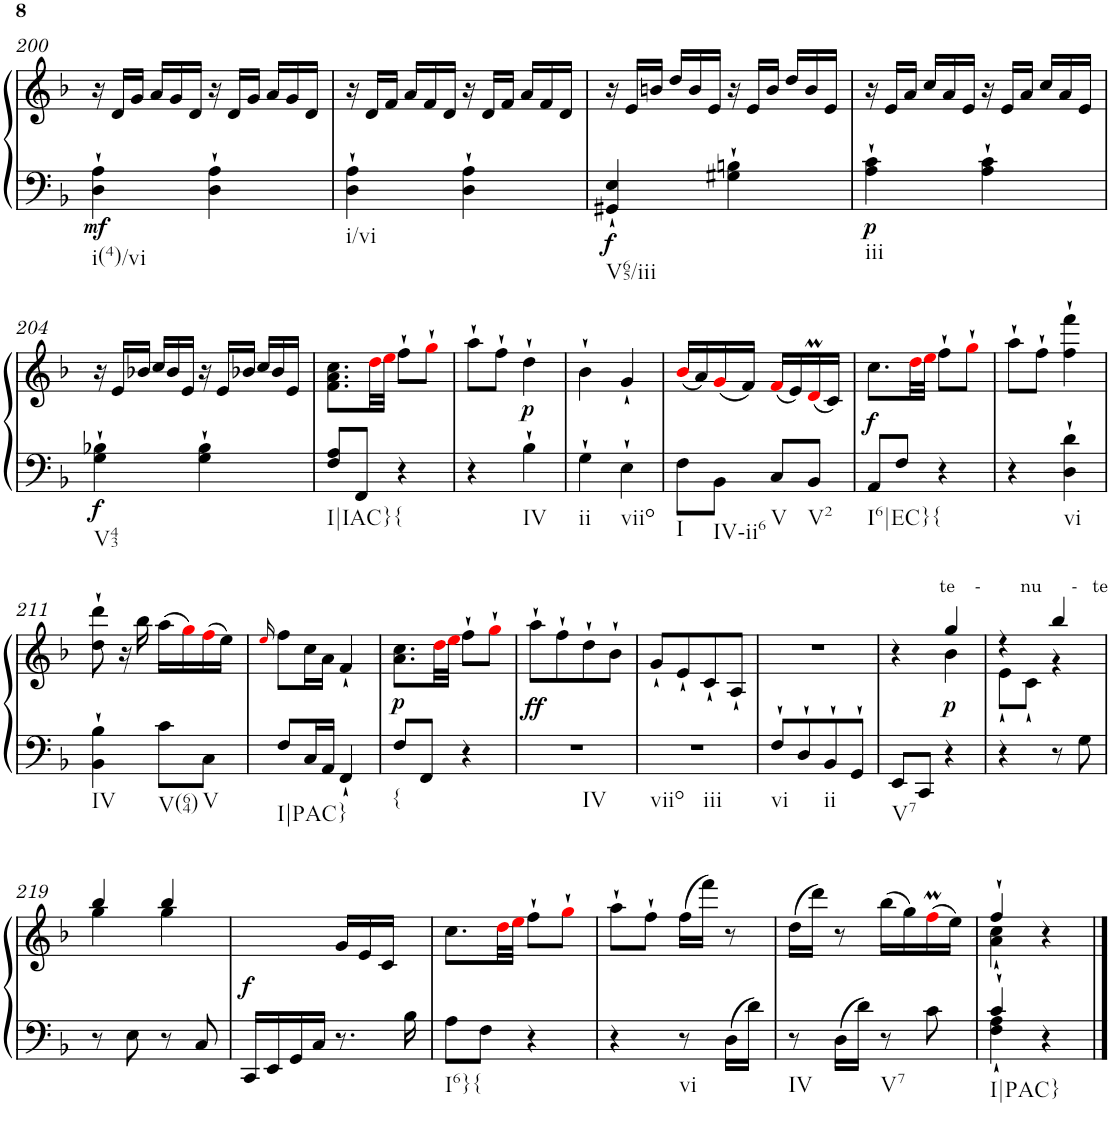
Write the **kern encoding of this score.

**kern	**kern	**dynam
*part1	*part1	*part1
*staff2	*staff1	*staff1/2
*I"Harpsichord	*	*
*I'Hch.	*	*
!!LO:PB:g=z
*clefF4	*clefG2	*
*k[b-]	*k[b-]	*
*F:	*F:	*
*M2/4	*M2/4	*
*	*Xtuplet	*
=200	=200	=200
!LO:TX:b:t=i(4)/vi	!	!
!	!	!LO:DY:b=2
4D\` 4A\`	24r	mf
.	24d/LL	.
.	24g/JJ	.
.	24a/LL	.
.	24g/	.
.	24d/JJ	.
4D\` 4A\`	24r	.
.	24d/LL	.
.	24g/JJ	.
.	24a/LL	.
.	24g/	.
.	24d/JJ	.
=201	=201	=201
!LO:TX:b:t=i/vi	!	!
4D\` 4A\`	24r	.
.	24d/LL	.
.	24f/JJ	.
.	24a/LL	.
.	24f/	.
.	24d/JJ	.
4D\` 4A\`	24r	.
.	24d/LL	.
.	24f/JJ	.
.	24a/LL	.
.	24f/	.
.	24d/JJ	.
=202	=202	=202
!LO:TX:b:t=V65/iii	!	!
!	!	!LO:DY:b=2
4GG#X/` 4E/`	24r	f
.	24e/LL	.
.	24bn/JJ	.
.	24dd/LL	.
.	24b/	.
.	24e/JJ	.
4G#X\` 4Bn\`	24r	.
.	24e/LL	.
.	24b/JJ	.
.	24dd/LL	.
.	24b/	.
.	24e/JJ	.
=203	=203	=203
!LO:TX:b:t=iii	!	!
!	!	!LO:DY:b=2
4A\` 4c\`	24r	p
.	24e/LL	.
.	24a/JJ	.
.	24cc/LL	.
.	24a/	.
.	24e/JJ	.
4A\` 4c\`	24r	.
.	24e/LL	.
.	24a/JJ	.
.	24cc/LL	.
.	24a/	.
.	24e/JJ	.
!!LO:LB:g=z
=204	=204	=204
!LO:TX:b:t=V43	!	!
!	!	!LO:DY:b=2
4G\` 4B-X\`	24r	f
.	24e/LL	.
.	24b-X/JJ	.
.	24cc/LL	.
.	24b-/	.
.	24e/JJ	.
4G\` 4B-\`	24r	.
.	24e/LL	.
.	24b-X/JJ	.
.	24cc/LL	.
.	24b-/	.
.	24e/JJ	.
=205	=205	=205
!LO:TX:b:t=I|IAC}{	!	!
8F/ 8A/L	8.f\ 8.a\ 8.cc\L	.
8FF/J	.	.
.	32ddi\LL	.
.	32eei\JJJ	.
4r	8ff`\L	.
.	8gg`i\J	.
=206	=206	=206
4r	8aa`\L	.
.	8ff`\J	.
!LO:TX:b:t=IV	!	!
!	!	!LO:DY:b
4B-`\	4dd`\	p
=207	=207	=207
!LO:TX:b:t=ii	!	!
4G`\	4b-`\	.
!LO:TX:b:t=viio	!	!
4E`\	4g`/	.
=208	=208	=208
!LO:TX:b:t=I	!	!
8F\L	(<16b-i/LL	.
.	16a/)	.
!LO:TX:b:t=IV-ii6	!	!
8BB-\J	(<16gi/	.
.	16f/JJ)	.
!LO:TX:b:t=V	!	!
8C/L	(<16fi/LL	.
.	16e/)	.
!LO:TX:b:t=V2	!	!
8BB-/J	(<16dMi/	.
.	16c/JJ)	.
=209	=209	=209
!LO:TX:b:t=I6|EC}{	!	!
!	!	!LO:DY:b
8AA/L	8.cc\L	f
8F/J	.	.
.	32ddi\LL	.
.	32eei\JJJ	.
4r	8ff`\L	.
.	8gg`i\J	.
=210	=210	=210
4r	8aa`\L	.
.	8ff`\J	.
!LO:TX:b:t=vi	!	!
4D\` 4d\`	4ff\` 4fff\`	.
!!LO:LB:g=z
=211	=211	=211
!LO:TX:b:t=IV	!	!
4BB-\` 4B-\`	8dd\` 8ddd\`	.
.	16r	.
.	16bb-\	.
!LO:TX:b:t=V(64)	!	!
8c\L	(>16aa\LL	.
.	16ggi\)	.
!LO:TX:b:t=V	!	!
8C\J	(>16ffi\	.
.	16ee\JJ)	.
=212	=212	=212
.	16qeei/	.
!LO:TX:b:t=I|PAC}	!	!
8F/L	8ff\L	.
16C/L	16cc\L	.
16AA/JJ	16a\JJ	.
4FF`/	4f`/	.
=213	=213	=213
!LO:TX:b:t={	!	!
!	!	!LO:DY:b
8F/L	8.a\ 8.cc\L	p
8FF/J	.	.
.	32ddi\LL	.
.	32eei\JJJ	.
4r	8ff`\L	.
.	8gg`i\J	.
=214	=214	=214
!LO:TX:b:t=IV	!	!
!	!	!LO:DY:b
2r	8aa`\L	ff
.	8ff`\	.
.	8dd`\	.
.	8b-`\J	.
=215	=215	=215
!LO:TX:b:t=viio	!	!
!LO:TX:b:t=iii	!	!
2r	8g`/L	.
.	8e`/	.
.	8c`/	.
.	8A`/J	.
=216	=216	=216
!LO:TX:b:t=vi	!	!
8F`>/L	2r	.
8D`>/	.	.
!LO:TX:b:t=ii	!	!
8BB-`>/	.	.
8GG`>/J	.	.
=217	=217	=217
*	*^	*
!LO:TX:b:t=V7	!	!	!
8EE/L	4r	4ryy	.
8CC/J	.	.	.
!	!LO:TX:a:t=te    -        nu      -   te	!	!
!	!	!	!LO:DY:b
4r	4gg/	4b-\	p
=218	=218	=218	=218
4r	4r	8e`\L	.
.	.	8c`\J	.
8r	4bb-/	4r	.
8G\	.	.	.
!!LO:LB:g=z	!!
=219	=219	=219	=219
8r	4bb-/	4gg\	.
8E\	.	.	.
8r	4bb-/	4gg\	.
8C/	.	.	.
*	*v	*v	*
=220	=220	=220
!	!	!LO:DY:b
16CC/LL	4ryy	f
16EE/	.	.
16GG/	.	.
16C/JJ	.	.
8.r	16g/LL	.
.	16e/	.
.	16c/JJ	.
16B-\	16ryy	.
=221	=221	=221
!LO:TX:b:t=I6}{	!	!
8A\L	8.cc\L	.
8F\J	.	.
.	32ddi\LL	.
.	32eei\JJJ	.
4r	8ff`\L	.
.	8gg`i\J	.
=222	=222	=222
4r	8aa`\L	.
.	8ff`\J	.
!LO:TX:b:t=vi	!	!
8r	(>16ff\LL	.
.	16fff\JJ)	.
16D\LL	8r	.
16d\JJ	.	.
=223	=223	=223
!LO:TX:b:t=IV	!	!
8r	(>16dd\LL	.
.	16ddd\JJ)	.
16D\LL	8r	.
16d\JJ	.	.
!LO:TX:b:t=V7	!	!
8r	(>16bb-\LL	.
.	16gg\)	.
8c\	(>16ffMi\	.
.	16ee\JJ)	.
=224	=224	=224
*^	*^	*
!LO:TX:b:t=I|PAC}	!	!	!	!
4c``</	4F\ 4A\	4ff`<`>/	4a\ 4cc\	.
4r	4ryy	4r	4ryy	.
*v	*v	*	*	*
*	*v	*v	*
==	==	==
*-	*-	*-
